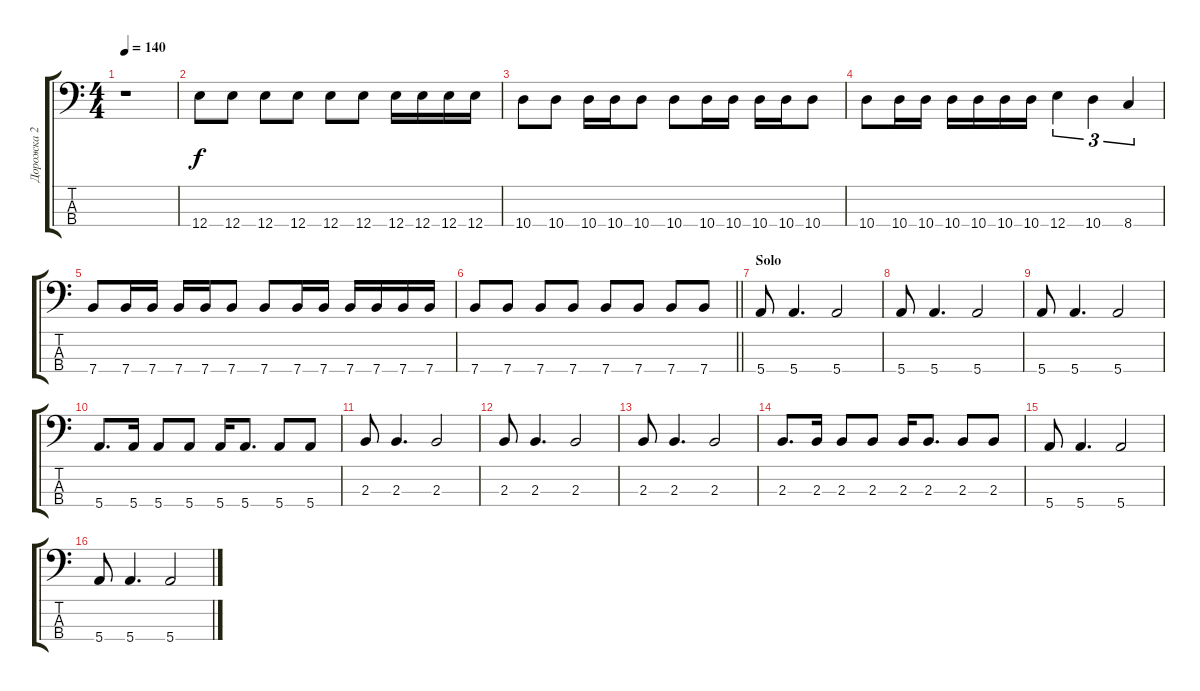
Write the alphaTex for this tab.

\track ("Дорожка 2" "Дорожка 2") {instrument electricbasspick}
\staff {score tabs}
\tuning (G2 D2 A1 E1) {hide}
\ts (4 4)
\tempo 140
\clef f4
\ks c
r.1{dy f} |
12.4.8 12.4.8 12.4.8 12.4.8 12.4.8 12.4.8 12.4.16 12.4.16 12.4.16 12.4.16 |
10.4.8 10.4.8 10.4.16 10.4.16 10.4.8 10.4.8 10.4.16 10.4.16 10.4.16 10.4.16 10.4.8 |
10.4.8 10.4.16 10.4.16 10.4.16 10.4.16 10.4.16 10.4.16 12.4.4{tu (3 2)} 10.4.4{tu (3 2)} 8.4.4{tu (3 2)} |
7.4.8 7.4.16 7.4.16 7.4.16 7.4.16 7.4.8 7.4.8 7.4.16 7.4.16 7.4.16 7.4.16 7.4.16 7.4.16 |
\barLineRight lightlight
7.4.8 7.4.8 7.4.8 7.4.8 7.4.8 7.4.8 7.4.8 7.4.8 |
\section ("" "Solo")
5.4.8 5.4.4{d} 5.4.2 |
5.4.8 5.4.4{d} 5.4.2 |
5.4.8 5.4.4{d} 5.4.2 |
5.4.8{d} 5.4.16 5.4.8 5.4.8 5.4.16 5.4.8{d} 5.4.8 5.4.8 |
2.3.8 2.3.4{d} 2.3.2 |
2.3.8 2.3.4{d} 2.3.2 |
2.3.8 2.3.4{d} 2.3.2 |
2.3.8{d} 2.3.16 2.3.8 2.3.8 2.3.16 2.3.8{d} 2.3.8 2.3.8 |
5.4.8 5.4.4{d} 5.4.2 |
5.4.8 5.4.4{d} 5.4.2
